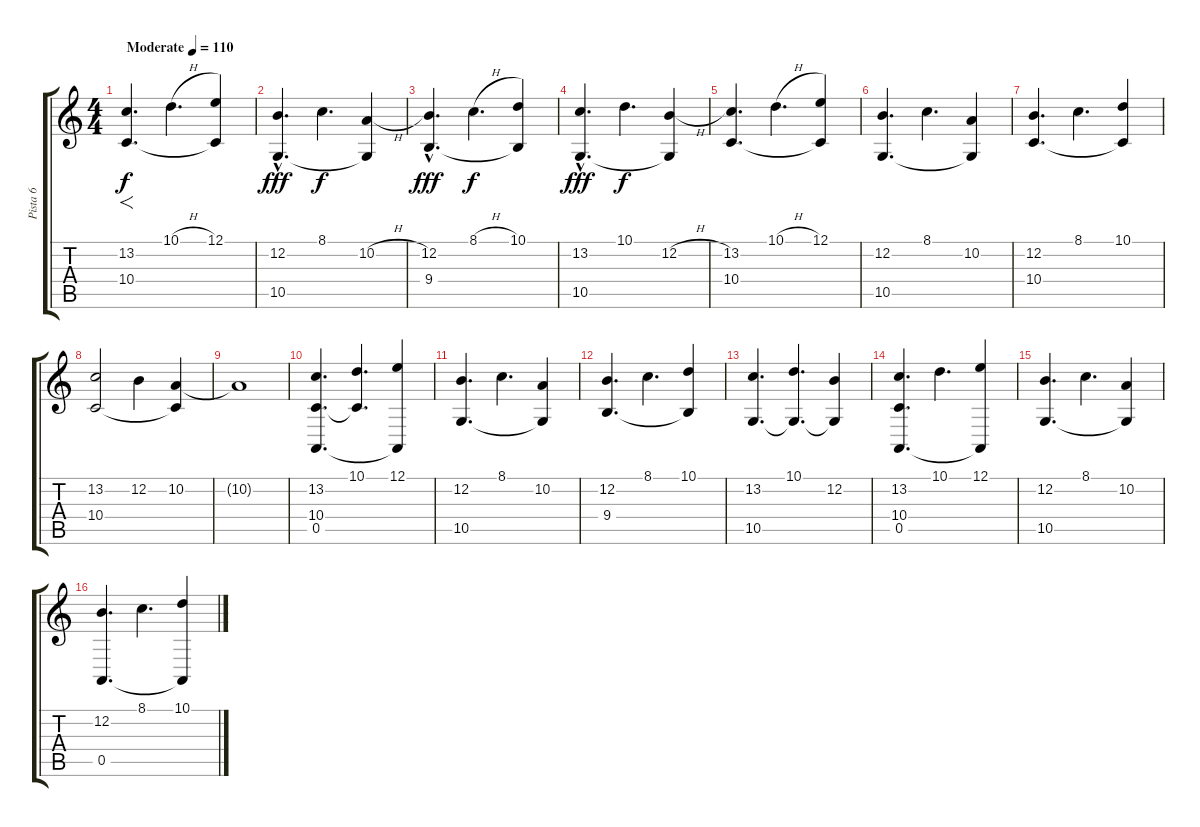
\track ("Pista 6" "Pista 6") {instrument pad8sweep}
\staff {score tabs}
\tuning (E4 B3 G3 D3 A2 E2) {hide}
\ts (4 4)
\tempo (110 "Moderate")
\clef g2
\ks c
(13.2 10.4).4{f d dy f instrument pad8sweep} 10.1{h}.4{d} (12.1 10.4{t}).4 |
(12.2{hac} 10.5).4{d dy fff} 8.1.4{d dy f} (10.2{h} 10.5{t}).4 |
(12.2{hac} 9.4).4{d dy fff} 8.1{h}.4{d dy f} (10.1 9.4{t}).4 |
(13.2{hac} 10.5).4{d dy fff} 10.1.4{d dy f} (12.2{h} 10.5{t}).4 |
(13.2 10.4).4{d} 10.1{h}.4{d} (12.1 10.4{t}).4 |
(12.2 10.5).4{d} 8.1.4{d} (10.2 10.5{t}).4 |
(12.2 10.4).4{d} 8.1.4{d} (10.1 10.4{t}).4 |
(13.2 10.4).2 12.2.4 (10.2 10.4{t}).4 |
10.2{t}.1 |
(13.2 10.4 0.5).4{d} (10.1 10.4{t}).4{d} (12.1 0.5{t}).4 |
(12.2 10.5).4{d} 8.1.4{d} (10.2 10.5{t}).4 |
(12.2 9.4).4{d} 8.1.4{d} (10.1 9.4{t}).4 |
(13.2 10.5).4{d} (10.1 10.5{t}).4{d} (12.2 10.5{t}).4 |
(13.2 10.4 0.5).4{d} 10.1.4{d} (12.1 0.5{t}).4 |
(12.2 10.5).4{d} 8.1.4{d} (10.2 10.5{t}).4 |
(12.2 0.5).4{d} 8.1.4{d} (10.1 0.5{t}).4
